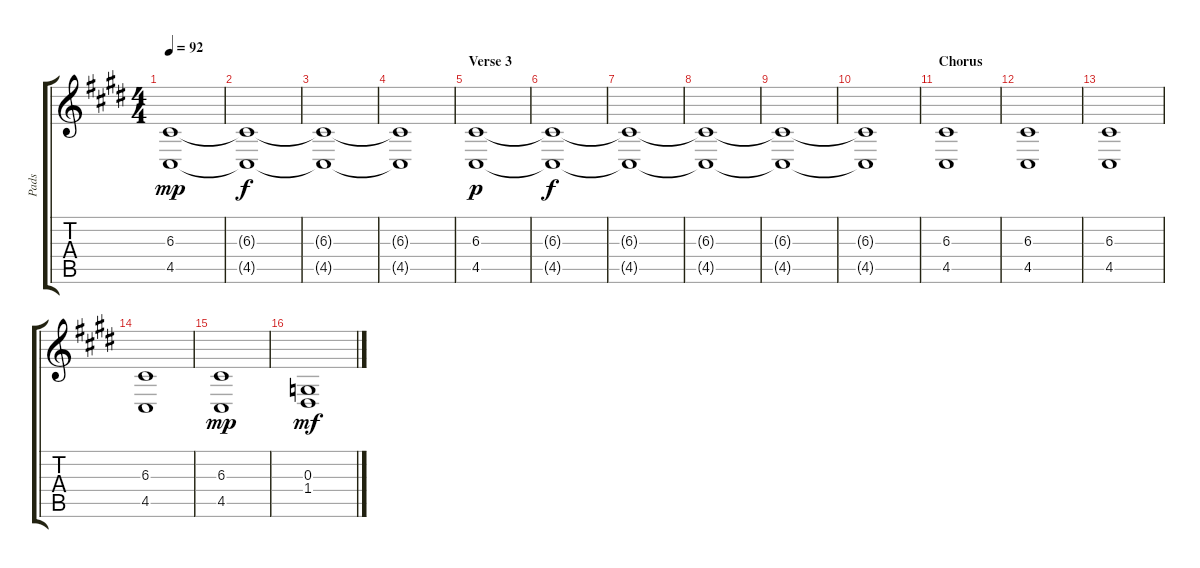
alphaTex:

\track ("Pads" "Pads") {instrument pad8sweep}
\staff {score tabs}
\tuning (E4 B3 G3 D3 A2 E2) {hide}
\ts (4 4)
\tempo 92
\clef g2
\ks e
(6.3 4.5).1{dy mp} |
(6.3{t} 4.5{t}).1{dy f} |
(6.3{t} 4.5{t}).1 |
(6.3{t} 4.5{t}).1 |
\section ("" "Verse 3")
(6.3 4.5).1{dy p} |
(6.3{t} 4.5{t}).1{dy f} |
(6.3{t} 4.5{t}).1 |
(6.3{t} 4.5{t}).1 |
(6.3{t} 4.5{t}).1 |
(6.3{t} 4.5{t}).1 |
\section ("" "Chorus")
(6.3 4.5).1 |
(6.3 4.5).1 |
(6.3 4.5).1 |
(6.3 4.5).1 |
(6.3 4.5).1{dy mp} |
(0.3 1.4).1{dy mf}
